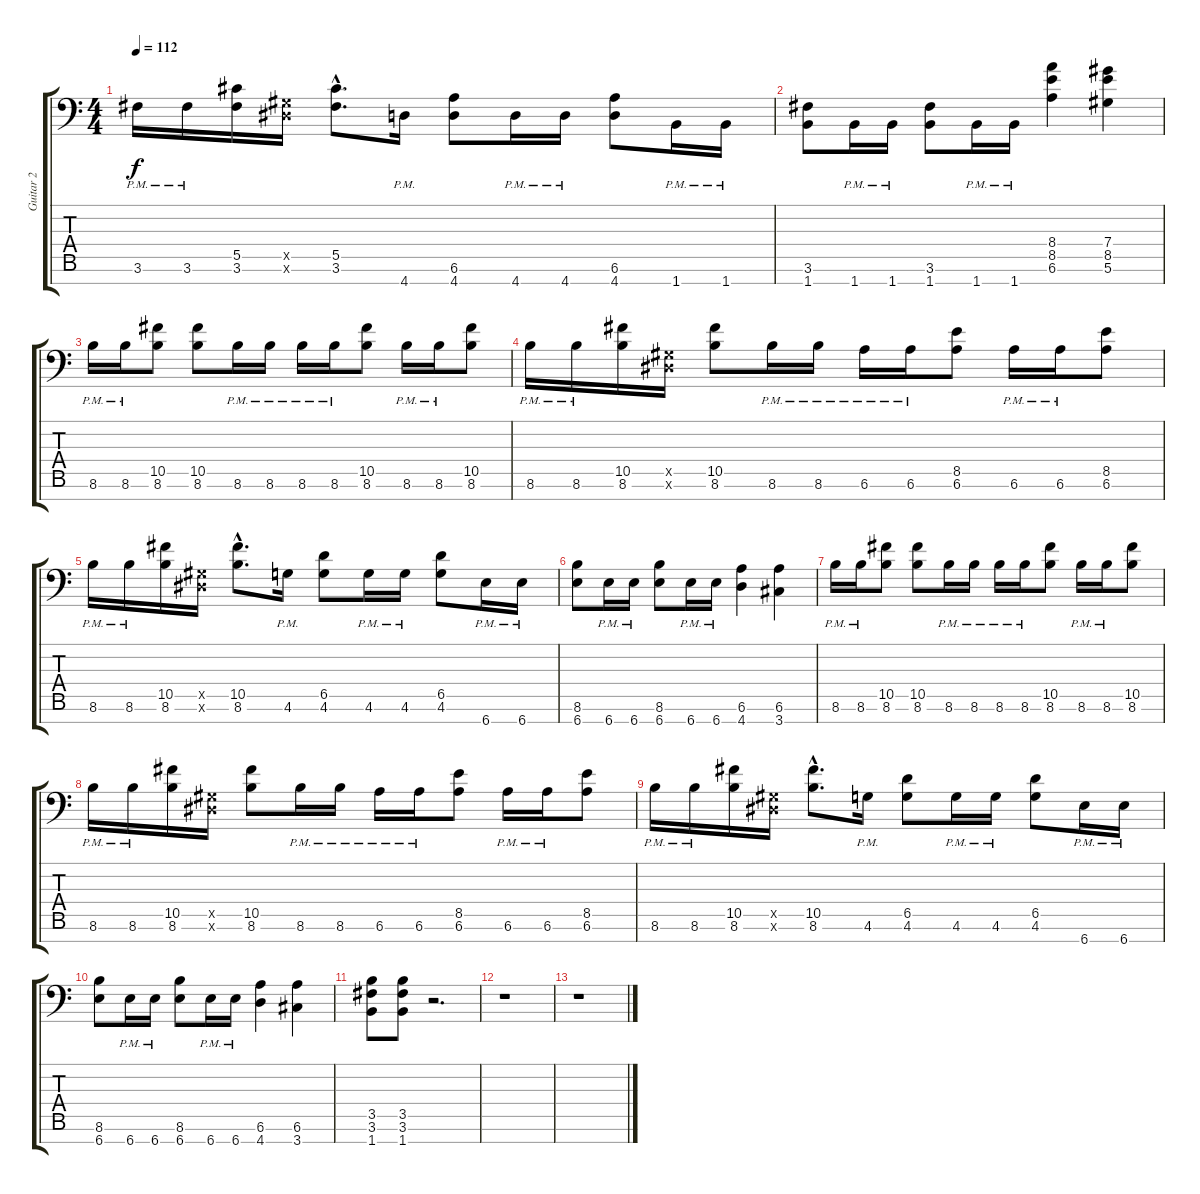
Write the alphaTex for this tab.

\track ("Guitar 2" "Guitar 2") {instrument distortionguitar}
\staff {score tabs}
\tuning (Eb4 Bb3 Gb3 Db3 Ab2 Eb2 Bb1) {hide}
\ts (4 4)
\tempo 112
\clef f4
\ks c
3.6{pm}.16{dy f} 3.6{pm}.16 (5.5 3.6).16 (0.5{x} 0.6{x}).16 (5.5{hac} 3.6{hac}).8{d} 4.7{pm}.16 (6.6 4.7).8 4.7{pm}.16 4.7{pm}.16 (6.6 4.7).8 1.7{pm}.16 1.7{pm}.16 |
(3.6 1.7).8 1.7{pm}.16 1.7{pm}.16 (3.6 1.7).8 1.7{pm}.16 1.7{pm}.16 (8.4 8.5 6.6).4 (7.4 8.5 5.6).4 |
8.6{pm}.16 8.6{pm}.16 (10.5 8.6).8 (10.5 8.6).8 8.6{pm}.16 8.6{pm}.16 8.6{pm}.16 8.6{pm}.16 (10.5 8.6).8 8.6{pm}.16 8.6{pm}.16 (10.5 8.6).8 |
8.6{pm}.16 8.6{pm}.16 (10.5 8.6).16 (0.5{x} 0.6{x}).16 (10.5 8.6).8 8.6{pm}.16 8.6{pm}.16 6.6{pm}.16 6.6{pm}.16 (8.5 6.6).8 6.6{pm}.16 6.6{pm}.16 (8.5 6.6).8 |
8.6{pm}.16 8.6{pm}.16 (10.5 8.6).16 (0.5{x} 0.6{x}).16 (10.5{hac} 8.6{hac}).8{d} 4.6{pm}.16 (6.5 4.6).8 4.6{pm}.16 4.6{pm}.16 (6.5 4.6).8 6.7{pm}.16 6.7{pm}.16 |
(8.6 6.7).8 6.7{pm}.16 6.7{pm}.16 (8.6 6.7).8 6.7{pm}.16 6.7{pm}.16 (6.6 4.7).4 (6.6 3.7).4 |
8.6{pm}.16 8.6{pm}.16 (10.5 8.6).8 (10.5 8.6).8 8.6{pm}.16 8.6{pm}.16 8.6{pm}.16 8.6{pm}.16 (10.5 8.6).8 8.6{pm}.16 8.6{pm}.16 (10.5 8.6).8 |
8.6{pm}.16 8.6{pm}.16 (10.5 8.6).16 (0.5{x} 0.6{x}).16 (10.5 8.6).8 8.6{pm}.16 8.6{pm}.16 6.6{pm}.16 6.6{pm}.16 (8.5 6.6).8 6.6{pm}.16 6.6{pm}.16 (8.5 6.6).8 |
8.6{pm}.16 8.6{pm}.16 (10.5 8.6).16 (0.5{x} 0.6{x}).16 (10.5{hac} 8.6{hac}).8{d} 4.6{pm}.16 (6.5 4.6).8 4.6{pm}.16 4.6{pm}.16 (6.5 4.6).8 6.7{pm}.16 6.7{pm}.16 |
(8.6 6.7).8 6.7{pm}.16 6.7{pm}.16 (8.6 6.7).8 6.7{pm}.16 6.7{pm}.16 (6.6 4.7).4 (6.6 3.7).4 |
(3.5 3.6 1.7).8 (3.5 3.6 1.7).8 r.2{d} |
r.1 |
r.1
